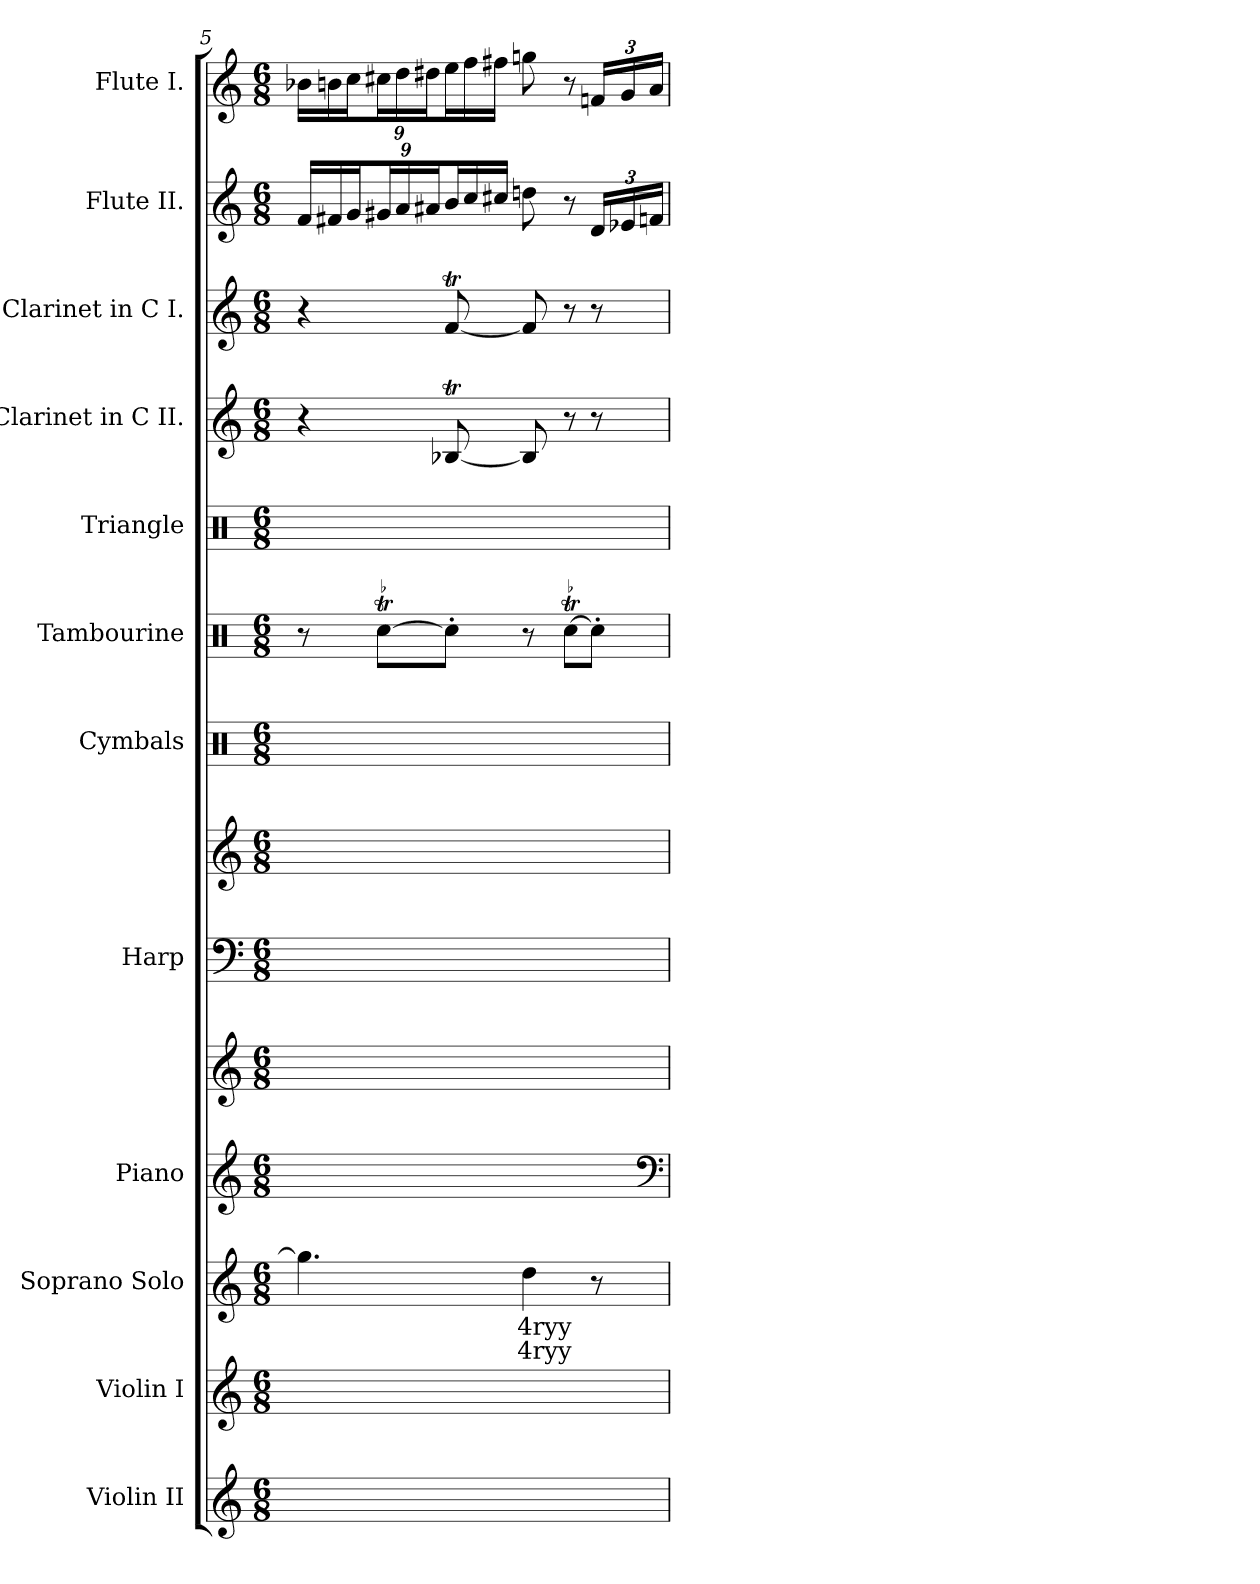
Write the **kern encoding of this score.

**kern	**kern	**kern	**text	**text	**kern	**kern	**kern	**kern	**kern	**kern	**kern	**kern	**kern	**kern	**kern
*part12	*part11	*part10	*part10	*part10	*part9	*part9	*part8	*part8	*part7	*part6	*part5	*part4	*part3	*part2	*part1
*staff14	*staff13	*staff12	*staff12	*staff12	*staff11	*staff10	*staff9	*staff8	*staff7	*staff6	*staff5	*staff4	*staff3	*staff2	*staff1
*I"Violin II	*I"Violin I	*I"Soprano Solo	*	*	*I"Piano	*	*I"Harp	*	*I"Cymbals	*I"Tambourine	*I"Triangle	*I"Clarinet in C II.	*I"Clarinet in C I.	*I"Flute II.	*I"Flute I.
*I'Vln. II	*I'Vln. I	*I'S.	*	*	*I'Pno.	*	*I'Hp.	*	*I'Cym.	*I'Tamb.	*I'Tri.	*I'Cl. II	*I'Cl. I	*I'Fl. II	*I'Fl. I
*clefG2	*clefG2	*clefG2	*	*	*clefG2	*clefG2	*clefF4	*clefG2	*clefX	*clefX	*clefX	*clefG2	*clefG2	*clefG2	*clefG2
*k[]	*k[]	*k[]	*	*	*k[]	*k[]	*k[]	*k[]	*k[]	*k[]	*k[]	*k[]	*k[]	*k[]	*k[]
*C:	*C:	*C:	*	*	*C:	*C:	*C:	*C:	*C:	*C:	*C:	*C:	*C:	*C:	*C:
*M6/8	*M6/8	*M6/8	*	*	*M6/8	*M6/8	*M6/8	*M6/8	*M6/8	*M6/8	*M6/8	*M6/8	*M6/8	*M6/8	*M6/8
=5	=5	=5	=5	=5	=5	=5	=5	=5	=5	=5	=5	=5	=5	=5	=5
4%3ryy	4%3ryy	4.gg]	.	.	8ryy	8ryy	8ryy	8ryy	8ryy	8r	8ryy	4r	4r	24fLL	24b-XLL
.	.	.	.	.	.	.	.	.	.	.	.	.	.	24f#X	24bn
.	.	.	.	.	.	.	.	.	.	.	.	.	.	24gJ	24ccJ
.	.	.	.	.	8ryy	8ryy	24ryy	24ryy	8ryy	[8RcctL	24ryy	.	.	24g#XL	24cc#XL
.	.	.	.	.	.	.	24ryy	24ryy	.	.	24ryy	.	.	24a	24dd
.	.	.	.	.	.	.	24ryy	24ryy	.	.	24ryy	.	.	24a#XJ	24dd#XJ
.	.	.	.	.	8ryy	8ryy	8ryy	8ryy	8ryy	8Rcc'J]	8ryy	[8B-XT	[8fT	24bL	24eeL
.	.	.	.	.	.	.	.	.	.	.	.	.	.	24cc	24ff
.	.	.	.	.	.	.	.	.	.	.	.	.	.	24cc#XJJ	24ff#XJJ
.	.	4dd	4ryy	4ryy	8ryy	8ryy	24ryy	24ryy	8ryy	8r	24ryy	8B-]	8f]	8ddn	8ggn
.	.	.	.	.	.	.	24ryy	24ryy	.	.	24ryy	.	.	.	.
.	.	.	.	.	.	.	24ryy	24ryy	.	.	24ryy	.	.	.	.
.	.	.	.	.	8ryy	8ryy	8ryy	8ryy	8ryy	[8RcctL	8ryy	8r	8r	8r	8r
.	.	8r	.	.	8ryy	8ryy	24ryy	24ryy	8ryy	8Rcc'J]	24ryy	8r	8r	24diLL	24fniLL
.	.	.	.	.	.	.	24ryy	24ryy	.	.	24ryy	.	.	24e-X	24g
.	.	.	.	.	.	.	24ryy	24ryy	.	.	24ryy	.	.	24fnJJ	24aJJ
*	*	*	*	*	*clefF4	*	*	*	*	*	*	*	*	*	*
=	=	=	=	=	=	=	=	=	=	=	=	=	=	=	=
*-	*-	*-	*-	*-	*-	*-	*-	*-	*-	*-	*-	*-	*-	*-	*-
